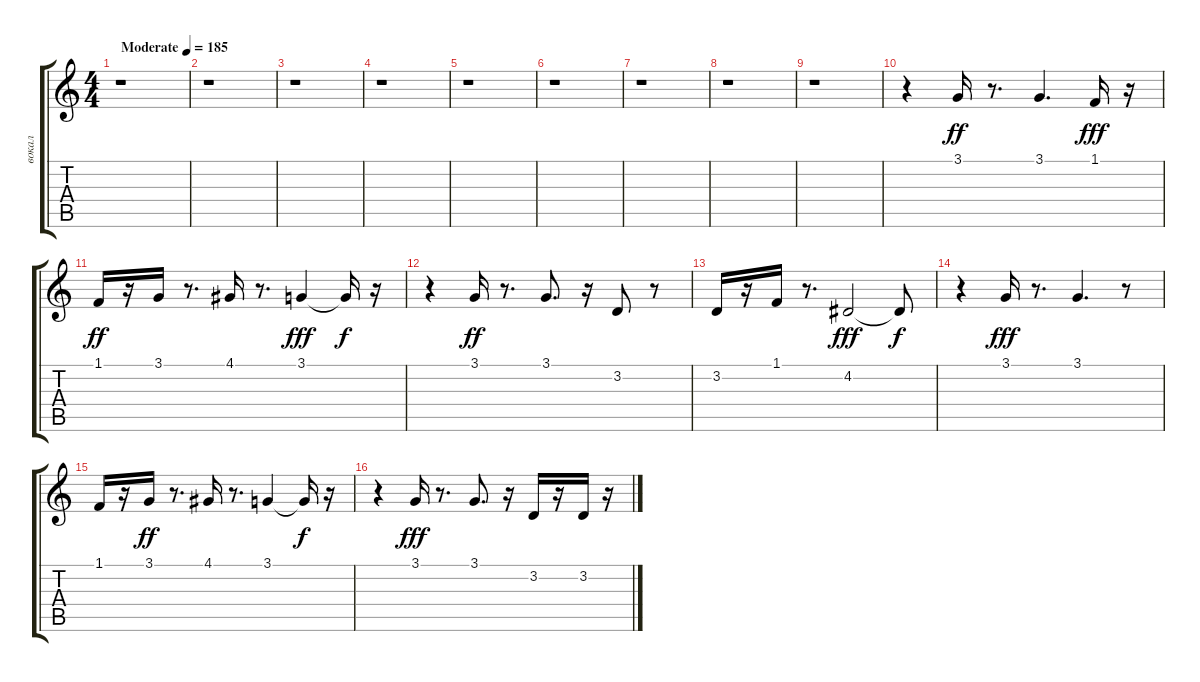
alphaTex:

\track ("вокал" "вокал") {instrument voiceoohs}
\staff {score tabs}
\tuning (E4 B3 G3 D3 A2 E2) {hide}
\ts (4 4)
\tempo (185 "Moderate")
\clef g2
\ks c
r.1{dy ff instrument voiceoohs} |
r.1 |
r.1 |
r.1 |
r.1 |
r.1 |
r.1 |
r.1 |
r.1 |
r.4 3.1.16{instrument voiceoohs} r.8{d} 3.1.4{d} 1.1.16{dy fff} r.16 |
1.1.16{dy ff} r.16 3.1.16 r.8{d} 4.1.16 r.8{d} 3.1.4{dy fff} 3.1{t}.16{dy f} r.16 |
r.4 3.1.16{dy ff} r.8{d} 3.1.8{d} r.16 3.2.8 r.8 |
3.2.16 r.16 1.1.16 r.8{d} 4.2.2{dy fff} 4.2{t}.8{dy f} |
r.4 3.1.16{dy fff} r.8{d} 3.1.4{d} r.8 |
1.1.16 r.16 3.1.16{dy ff} r.8{d} 4.1.16 r.8{d} 3.1.4 3.1{t}.16{dy f} r.16 |
r.4 3.1.16{dy fff} r.8{d} 3.1.8{d} r.16 3.2.16 r.16 3.2.16 r.16
